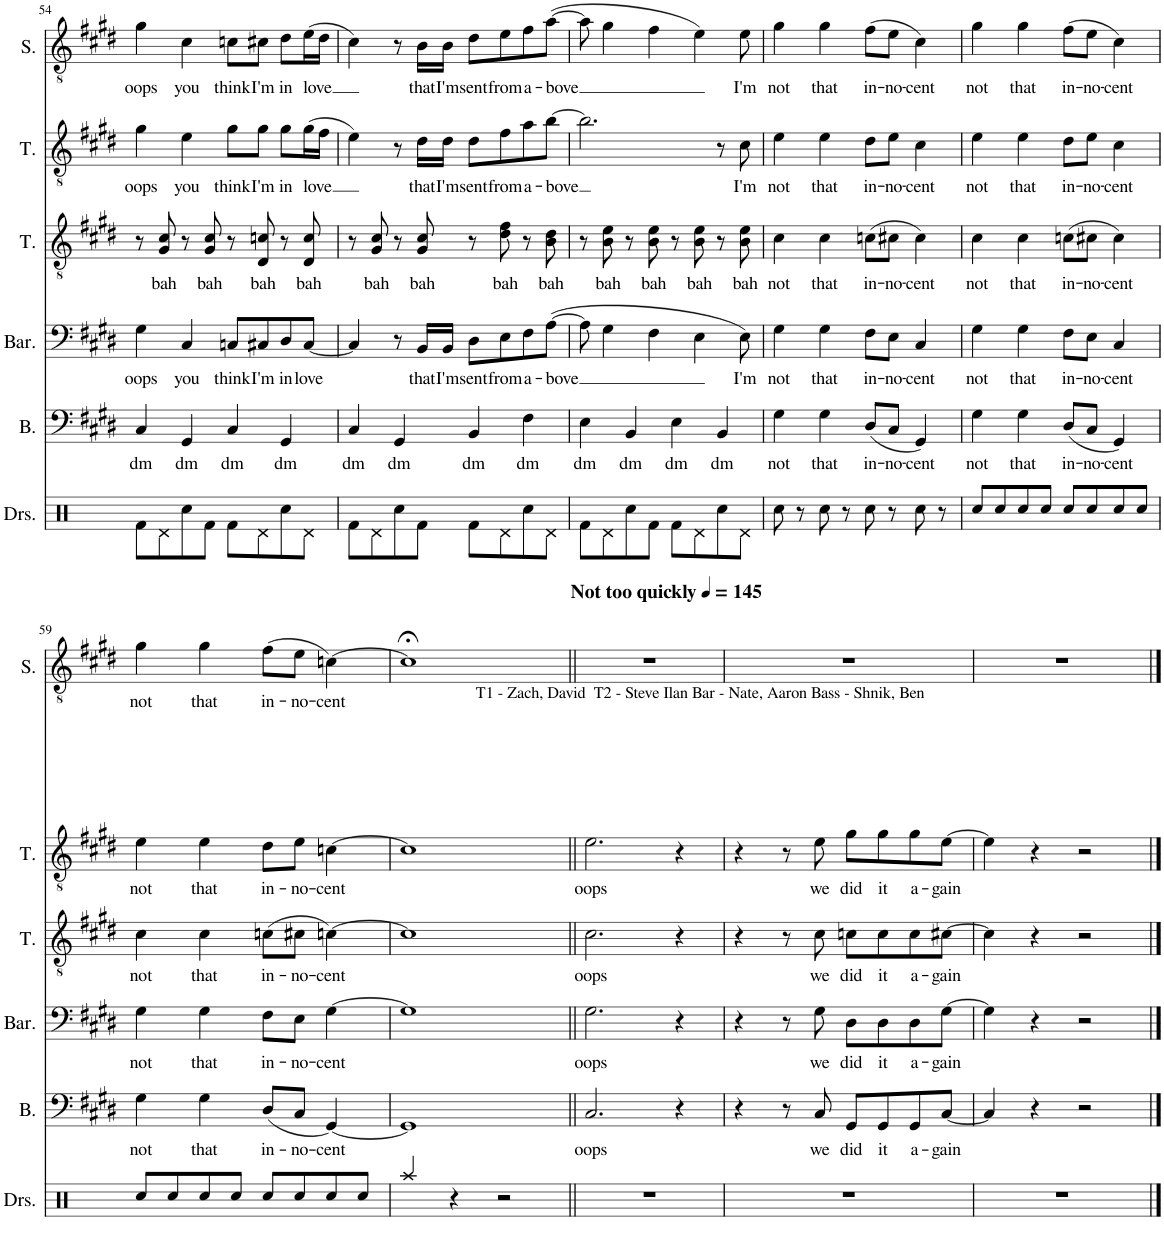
**kern	**kern	**text	**kern	**text	**kern	**text	**kern	**text	**kern	**text
*part6	*part5	*part5	*part4	*part4	*part3	*part3	*part2	*part2	*part1	*part1
*staff6	*staff5	*staff5	*staff4	*staff4	*staff3	*staff3	*staff2	*staff2	*staff1	*staff1
*I"Drumset	*I"Bass	*	*I"Baritone	*	*I"Tenor	*	*I"Tenor	*	*I"Solo	*
*I'Drs.	*I'B.	*	*I'Bar.	*	*I'T.	*	*I'T.	*	*I'S.	*
!!LO:PB:g=z
*clefX	*clefF4	*	*clefF4	*	*clefGv2	*	*clefGv2	*	*clefGv2	*
*k[]	*k[f#c#g#d#]	*	*k[f#c#g#d#]	*	*k[f#c#g#d#]	*	*k[f#c#g#d#]	*	*k[f#c#g#d#]	*
*M4/4	*M4/4	*	*M4/4	*	*M4/4	*	*M4/4	*	*M4/4	*
=54	=54	=54	=54	=54	=54	=54	=54	=54	=54	=54
!	!	!LO:LY:b	!	!LO:LY:b	!	!	!	!LO:LY:b	!	!LO:LY:b
8Rf\L	4C#/	dm	4G#\	oops	8r	.	4g#\	oops	4g#\	oops
!	!	!	!	!	!	!LO:LY:b	!	!	!	!
8Rd\	.	.	.	.	8G#/ 8c#/	bah	.	.	.	.
!	!	!LO:LY:b	!	!LO:LY:b	!	!	!	!LO:LY:b	!	!LO:LY:b
8Rcc\	4GG#/	dm	4C#/	you	8r	.	4e\	you	4c#\	you
!	!	!	!	!	!	!LO:LY:b	!	!	!	!
8Rf\J	.	.	.	.	8G#/ 8c#/	bah	.	.	.	.
!	!	!LO:LY:b	!	!LO:LY:b	!	!	!	!LO:LY:b	!	!LO:LY:b
8Rf\L	4C#/	dm	8Cn/L	think	8r	.	8g#\L	think	8cn\L	think
!	!	!	!	!LO:LY:b	!	!LO:LY:b	!	!LO:LY:b	!	!LO:LY:b
8Rd\	.	.	8C#X/	I'm	8D#/ 8cn/	bah	8g#\J	I'm	8c#X\J	I'm
!	!	!LO:LY:b	!	!LO:LY:b	!	!	!	!LO:LY:b	!	!LO:LY:b
8Rcc\	4GG#/	dm	8D#/	in	8r	.	8g#\L	in	8d#\L	in
!	!	!	!	!LO:LY:b	!	!LO:LY:b	!	!LO:LY:b	!	!LO:LY:b
8Rd\J	.	.	[8C#/J	love	8D#/ 8c/	bah	(16g#\L	love	(16e\L	love
.	.	.	.	.	.	.	16f#\JJ	.	16d#\JJ	.
=55	=55	=55	=55	=55	=55	=55	=55	=55	=55	=55
!	!	!LO:LY:b	!	!	!	!	!	!	!	!
8Rf\L	4C#/	dm	4C#/]	.	8r	.	4e\)	.	4c#\)	.
!	!	!	!	!	!	!LO:LY:b	!	!	!	!
8Rd\	.	.	.	.	8G#/ 8c#/	bah	.	.	.	.
!	!	!LO:LY:b	!	!	!	!	!	!	!	!
8Rcc\	4GG#/	dm	8r	.	8r	.	8r	.	8r	.
!	!	!	!	!LO:LY:b	!	!LO:LY:b	!	!LO:LY:b	!	!LO:LY:b
8Rf\J	.	.	16BB/LL	that	8G#/ 8c#/	bah	16d#\LL	that	16B\LL	that
!	!	!	!	!LO:LY:b	!	!	!	!LO:LY:b	!	!LO:LY:b
.	.	.	16BB/JJ	I'm	.	.	16d#\JJ	I'm	16B\JJ	I'm
!	!	!LO:LY:b	!	!LO:LY:b	!	!	!	!LO:LY:b	!	!LO:LY:b
8Rf\L	4BB/	dm	8D#\L	sent	8r	.	8d#\L	sent	8d#\L	sent
!	!	!	!	!LO:LY:b	!	!LO:LY:b	!	!LO:LY:b	!	!LO:LY:b
8Rd\	.	.	8E\	from	8d#\ 8f#\	bah	8f#\	from	8e\	from
!	!	!LO:LY:b	!	!LO:LY:b	!	!	!	!LO:LY:b	!	!LO:LY:b
8Rcc\	4F#\	dm	8F#\	a-	8r	.	8a\	a-	8f#\	a-
!	!	!	!	!LO:LY:b	!	!LO:LY:b	!	!LO:LY:b	!	!LO:LY:b
8Rd\J	.	.	([8A\J	-bove	8B\ 8d#\	bah	[8b\J	-bove	([8a\J	-bove
=56	=56	=56	=56	=56	=56	=56	=56	=56	=56	=56
!	!	!LO:LY:b	!	!	!	!	!	!	!	!
8Rf\L	4E\	dm	8A\]	.	8r	.	2.b\]	.	8a\]	.
!	!	!	!	!	!	!LO:LY:b	!	!	!	!
8Rd\	.	.	4G#\	.	8B\ 8e\	bah	.	.	4g#\	.
!	!	!LO:LY:b	!	!	!	!	!	!	!	!
8Rcc\	4BB/	dm	.	.	8r	.	.	.	.	.
!	!	!	!	!	!	!LO:LY:b	!	!	!	!
8Rf\J	.	.	4F#\	.	8B\ 8e\	bah	.	.	4f#\	.
!	!	!LO:LY:b	!	!	!	!	!	!	!	!
8Rf\L	4E\	dm	.	.	8r	.	.	.	.	.
!	!	!	!	!	!	!LO:LY:b	!	!	!	!
8Rd\	.	.	4E\	.	8B\ 8e\	bah	.	.	4e\)	.
!	!	!LO:LY:b	!	!	!	!	!	!	!	!
8Rcc\	4BB/	dm	.	.	8r	.	8r	.	.	.
!	!	!	!	!LO:LY:b	!	!LO:LY:b	!	!LO:LY:b	!	!LO:LY:b
8Rd\J	.	.	8E\)	I'm	8B\ 8e\	bah	8c#\	I'm	8e\	I'm
=57	=57	=57	=57	=57	=57	=57	=57	=57	=57	=57
!	!	!LO:LY:b	!	!LO:LY:b	!	!LO:LY:b	!	!LO:LY:b	!	!LO:LY:b
8Rcc\	4G#\	not	4G#\	not	4c#\	not	4e\	not	4g#\	not
8r	.	.	.	.	.	.	.	.	.	.
!	!	!LO:LY:b	!	!LO:LY:b	!	!LO:LY:b	!	!LO:LY:b	!	!LO:LY:b
8Rcc\	4G#\	that	4G#\	that	4c#\	that	4e\	that	4g#\	that
8r	.	.	.	.	.	.	.	.	.	.
!	!	!LO:LY:b	!	!LO:LY:b	!	!LO:LY:b	!	!LO:LY:b	!	!LO:LY:b
8Rcc\	(8D#/L	in-	8F#\L	in-	(8cn\L	in-	8d#\L	in-	(8f#\L	in-
!	!	!LO:LY:b	!	!LO:LY:b	!	!LO:LY:b	!	!LO:LY:b	!	!LO:LY:b
8r	8C#/J	-no-	8E\J	-no-	8c#X\J	-no-	8e\J	-no-	8e\J	-no-
!	!	!LO:LY:b	!	!LO:LY:b	!	!LO:LY:b	!	!LO:LY:b	!	!LO:LY:b
8Rcc\	4GG#/)	-cent	4C#/	-cent	4c#\)	-cent	4c#\	-cent	4c#\)	-cent
8r	.	.	.	.	.	.	.	.	.	.
=58	=58	=58	=58	=58	=58	=58	=58	=58	=58	=58
!	!	!LO:LY:b	!	!LO:LY:b	!	!LO:LY:b	!	!LO:LY:b	!	!LO:LY:b
8Rcc/L	4G#\	not	4G#\	not	4c#\	not	4e\	not	4g#\	not
8Rcc/	.	.	.	.	.	.	.	.	.	.
!	!	!LO:LY:b	!	!LO:LY:b	!	!LO:LY:b	!	!LO:LY:b	!	!LO:LY:b
8Rcc/	4G#\	that	4G#\	that	4c#\	that	4e\	that	4g#\	that
8Rcc/J	.	.	.	.	.	.	.	.	.	.
!	!	!LO:LY:b	!	!LO:LY:b	!	!LO:LY:b	!	!LO:LY:b	!	!LO:LY:b
8Rcc/L	(8D#/L	in-	8F#\L	in-	(8cn\L	in-	8d#\L	in-	(8f#\L	in-
!	!	!LO:LY:b	!	!LO:LY:b	!	!LO:LY:b	!	!LO:LY:b	!	!LO:LY:b
8Rcc/	8C#/J	-no-	8E\J	-no-	8c#X\J	-no-	8e\J	-no-	8e\J	-no-
!	!	!LO:LY:b	!	!LO:LY:b	!	!LO:LY:b	!	!LO:LY:b	!	!LO:LY:b
8Rcc/	4GG#/)	-cent	4C#/	-cent	4c#\)	-cent	4c#\	-cent	4c#\)	-cent
8Rcc/J	.	.	.	.	.	.	.	.	.	.
!!LO:LB:g=z
=59	=59	=59	=59	=59	=59	=59	=59	=59	=59	=59
!	!	!LO:LY:b	!	!LO:LY:b	!	!LO:LY:b	!	!LO:LY:b	!	!LO:LY:b
8Rcc/L	4G#\	not	4G#\	not	4c#\	not	4e\	not	4g#\	not
8Rcc/	.	.	.	.	.	.	.	.	.	.
!	!	!LO:LY:b	!	!LO:LY:b	!	!LO:LY:b	!	!LO:LY:b	!	!LO:LY:b
8Rcc/	4G#\	that	4G#\	that	4c#\	that	4e\	that	4g#\	that
8Rcc/J	.	.	.	.	.	.	.	.	.	.
!	!	!LO:LY:b	!	!LO:LY:b	!	!LO:LY:b	!	!LO:LY:b	!	!LO:LY:b
8Rcc/L	(8D#/L	in-	8F#\L	in-	(8cn\L	in-	8d#\L	in-	(8f#\L	in-
!	!	!LO:LY:b	!	!LO:LY:b	!	!LO:LY:b	!	!LO:LY:b	!	!LO:LY:b
8Rcc/	8C#/J	-no-	8E\J	-no-	8c#X\J	-no-	8e\J	-no-	8e\J	-no-
!	!	!LO:LY:b	!	!LO:LY:b	!	!LO:LY:b	!	!LO:LY:b	!	!LO:LY:b
8Rcc/	[4GG#/)	-cent	[4G#\	-cent	[4cn\)	-cent	[4cn\	-cent	[4cn\)	-cent
8Rcc/J	.	.	.	.	.	.	.	.	.	.
=60	=60	=60	=60	=60	=60	=60	=60	=60	=60	=60
4Raa/	1GG#]	.	1G#]	.	1c]	.	1c]	.	1c;<]	.
4r	.	.	.	.	.	.	.	.	.	.
2r	.	.	.	.	.	.	.	.	.	.
=61||	=61||	=61||	=61||	=61||	=61||	=61||	=61||	=61||	=61||	=61||
*	*	*	*	*	*	*	*	*	*MM145	*
!	!	!	!	!	!	!	!	!	!LO:TX:a:B:t=Not too quickly	!
!	!	!	!	!	!	!	!LO:TX:a:t=T1 - Zach, David  T2 - Steve Ilan Bar - Nate, Aaron Bass - Shnik, Ben	!	!	!
!	!	!LO:LY:b	!	!LO:LY:b	!	!LO:LY:b	!	!LO:LY:b	!	!
1r	2.C#/	oops	2.G#\	oops	2.c#\	oops	2.e\	oops	1r	.
.	4r	.	4r	.	4r	.	4r	.	.	.
=62	=62	=62	=62	=62	=62	=62	=62	=62	=62	=62
1r	4r	.	4r	.	4r	.	4r	.	1r	.
.	8r	.	8r	.	8r	.	8r	.	.	.
!	!	!LO:LY:b	!	!LO:LY:b	!	!LO:LY:b	!	!LO:LY:b	!	!
.	8C#/	we	8G#\	we	8c#\	we	8e\	we	.	.
!	!	!LO:LY:b	!	!LO:LY:b	!	!LO:LY:b	!	!LO:LY:b	!	!
.	8GG#/L	did	8D#\L	did	8cn\L	did	8g#\L	did	.	.
!	!	!LO:LY:b	!	!LO:LY:b	!	!LO:LY:b	!	!LO:LY:b	!	!
.	8GG#/	it	8D#\	it	8c\	it	8g#\	it	.	.
!	!	!LO:LY:b	!	!LO:LY:b	!	!LO:LY:b	!	!LO:LY:b	!	!
.	8GG#/	a-	8D#\	a-	8c\	a-	8g#\	a-	.	.
!	!	!LO:LY:b	!	!LO:LY:b	!	!LO:LY:b	!	!LO:LY:b	!	!
.	[8C#/J	-gain	[8G#\J	-gain	[8c#X\J	-gain	[8e\J	-gain	.	.
=63	=63	=63	=63	=63	=63	=63	=63	=63	=63	=63
1r	4C#/]	.	4G#\]	.	4c#\]	.	4e\]	.	1r	.
.	4r	.	4r	.	4r	.	4r	.	.	.
.	2r	.	2r	.	2r	.	2r	.	.	.
==	==	==	==	==	==	==	==	==	==	==
*-	*-	*-	*-	*-	*-	*-	*-	*-	*-	*-
